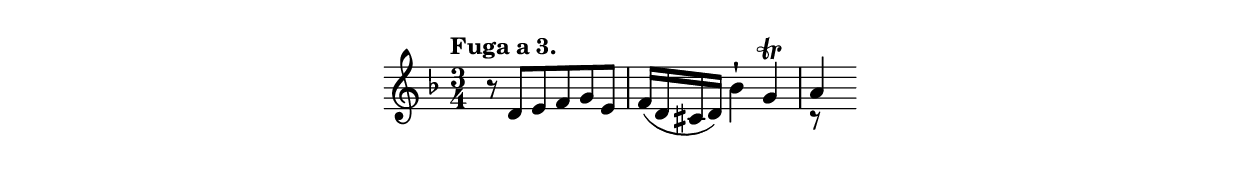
\include "indice.ily"
\version "2.15.33"
\new Staff \relative f {
  \time 3/4
  \clef treble
  \key d \minor
  \tempo "Fuga a 3."
  r8 d' e f g e
  f16( d cis d) bes'4\staccatissimo g \trill
  << a4 \\ r8 >>
}